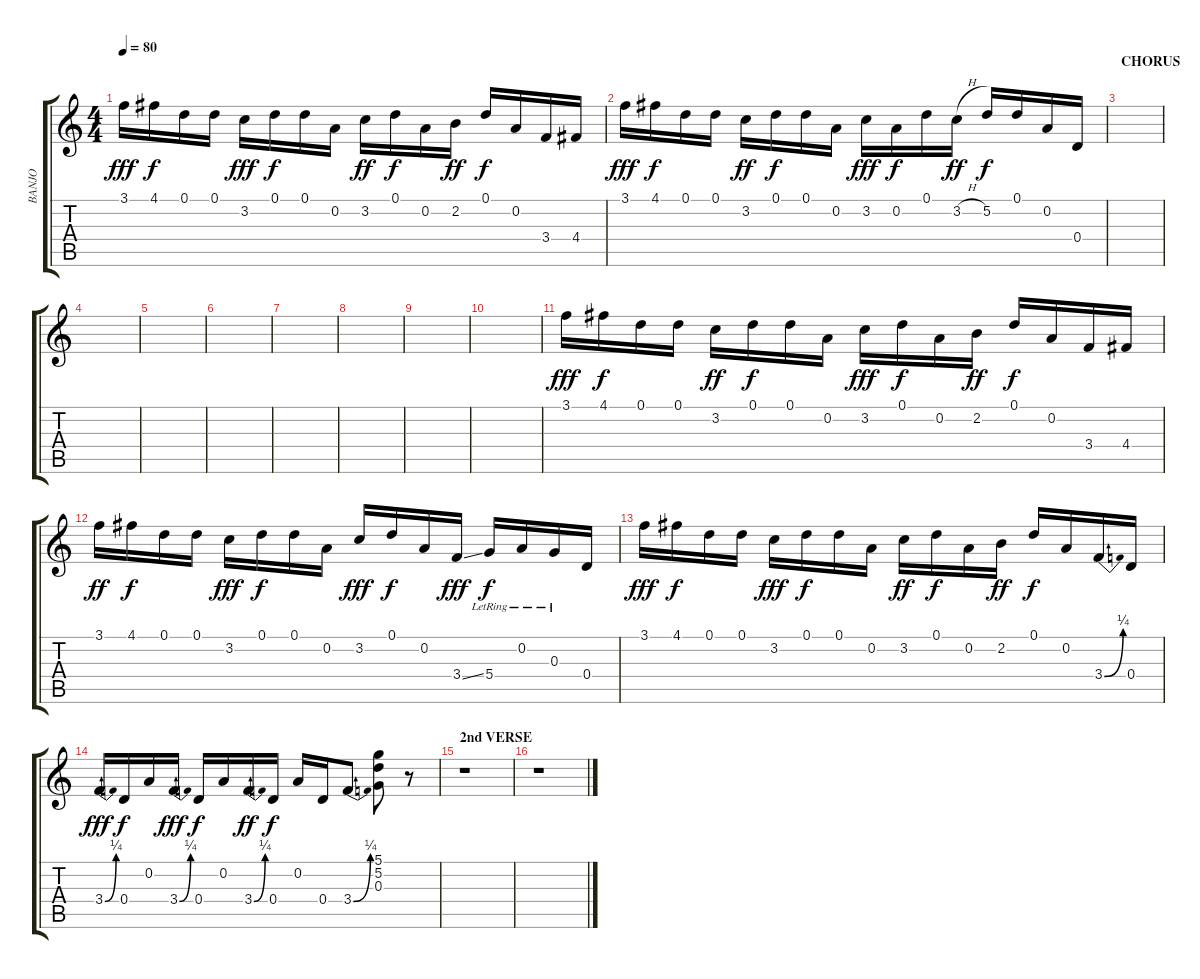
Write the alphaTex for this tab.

\track ("BANJO" "BANJO") {instrument banjo}
\staff {score tabs}
\tuning (D4 A3 G3 D3 A2 D2) {hide}
\displaytranspose 12
\ts (4 4)
\tempo 80
\clef g2
\ks c
3.1.16{dy fff} 4.1.16{dy f} 0.1.16 0.1.16 3.2.16{dy fff} 0.1.16{dy f} 0.1.16 0.2.16 3.2.16{dy ff} 0.1.16{dy f} 0.2.16 2.2.16{dy ff} 0.1.16{dy f} 0.2.16 3.4.16 4.4.16 |
3.1.16{dy fff} 4.1.16{dy f} 0.1.16 0.1.16 3.2.16{dy ff} 0.1.16{dy f} 0.1.16 0.2.16 3.2.16{dy fff} 0.2.16{dy f} 0.1.16 3.2{h}.16{dy ff} 5.2.16{dy f} 0.1.16 0.2.16 0.4.16 |
\section ("" "CHORUS")
|
|
|
|
|
|
|
|
3.1.16{dy fff} 4.1.16{dy f} 0.1.16 0.1.16 3.2.16{dy ff} 0.1.16{dy f} 0.1.16 0.2.16 3.2.16{dy fff} 0.1.16{dy f} 0.2.16 2.2.16{dy ff} 0.1.16{dy f} 0.2.16 3.4.16 4.4.16 |
3.1.16{dy ff} 4.1.16{dy f} 0.1.16 0.1.16 3.2.16{dy fff} 0.1.16{dy f} 0.1.16 0.2.16 3.2.16{dy fff} 0.1.16{dy f} 0.2.16 3.4{ss}.16{dy fff} 5.4{lr}.16{dy f} 0.2{lr}.16 0.3{lr}.16 0.4.16 |
3.1.16{dy fff} 4.1.16{dy f} 0.1.16 0.1.16 3.2.16{dy fff} 0.1.16{dy f} 0.1.16 0.2.16 3.2.16{dy ff} 0.1.16{dy f} 0.2.16 2.2.16{dy ff} 0.1.16{dy f} 0.2.16 3.4{be (bend 0 0 60 1)}.16 0.4.16 |
3.4{be (bend 0 0 60 1)}.16{dy fff} 0.4.16{dy f} 0.2.16 3.4{be (bend 0 0 60 1)}.16{dy fff} 0.4.16{dy f} 0.2.16 3.4{be (bend 0 0 60 1)}.16{dy ff} 0.4.16{dy f} 0.2.16 0.4.16 3.4{be (bend 0 0 60 1)}.8 (5.1 5.2 0.3).8 r.8 |
\section ("" "2nd VERSE")
r.1 |
r.1
